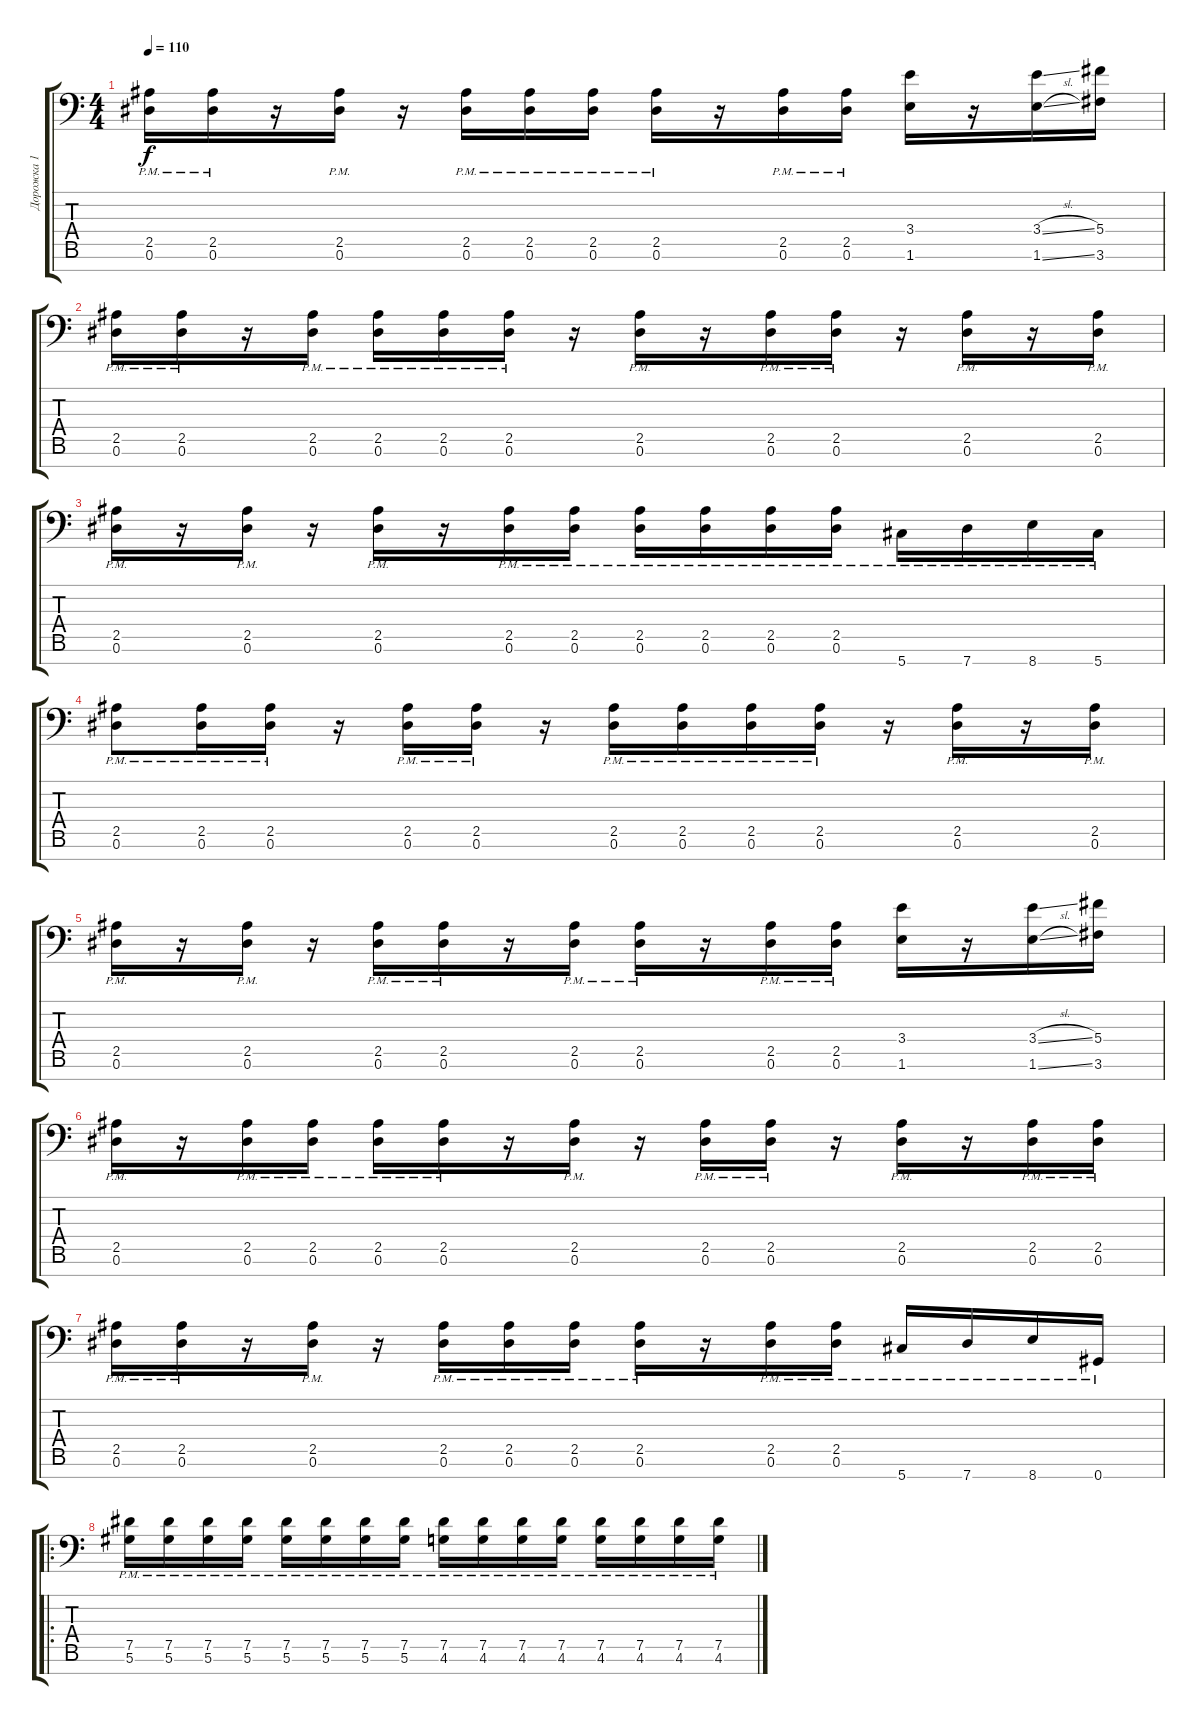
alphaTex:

\track ("Дорожка 1" "Дорожка 1") {instrument distortionguitar}
\staff {score tabs}
\tuning (Eb4 Bb3 Gb3 Db3 Ab2 Eb2 Ab1) {hide}
\ts (4 4)
\tempo 110
\clef f4
\ks c
(2.5{pm} 0.6{pm}).16{dy f} (2.5{pm} 0.6{pm}).16 r.16 (2.5{pm} 0.6{pm}).16 r.16 (2.5{pm} 0.6{pm}).16 (2.5{pm} 0.6{pm}).16 (2.5{pm} 0.6{pm}).16 (2.5{pm} 0.6{pm}).16 r.16 (2.5{pm} 0.6{pm}).16 (2.5{pm} 0.6{pm}).16 (3.4 1.6).16 r.16 (3.4{sl} 1.6{sl}).16 (5.4 3.6).16 |
(2.5{pm} 0.6{pm}).16 (2.5{pm} 0.6{pm}).16 r.16 (2.5{pm} 0.6{pm}).16 (2.5{pm} 0.6{pm}).16 (2.5{pm} 0.6{pm}).16 (2.5{pm} 0.6{pm}).16 r.16 (2.5{pm} 0.6{pm}).16 r.16 (2.5{pm} 0.6{pm}).16 (2.5{pm} 0.6{pm}).16 r.16 (2.5{pm} 0.6{pm}).16 r.16 (2.5{pm} 0.6{pm}).16 |
(2.5{pm} 0.6{pm}).16 r.16 (2.5{pm} 0.6{pm}).16 r.16 (2.5{pm} 0.6{pm}).16 r.16 (2.5{pm} 0.6{pm}).16 (2.5{pm} 0.6{pm}).16 (2.5{pm} 0.6{pm}).16 (2.5{pm} 0.6{pm}).16 (2.5{pm} 0.6{pm}).16 (2.5{pm} 0.6{pm}).16 5.7{pm}.16 7.7{pm}.16 8.7{pm}.16 5.7{pm}.16 |
(2.5{pm} 0.6{pm}).8 (2.5{pm} 0.6{pm}).16 (2.5{pm} 0.6{pm}).16 r.16 (2.5{pm} 0.6{pm}).16 (2.5{pm} 0.6{pm}).16 r.16 (2.5{pm} 0.6{pm}).16 (2.5{pm} 0.6{pm}).16 (2.5{pm} 0.6{pm}).16 (2.5{pm} 0.6{pm}).16 r.16 (2.5{pm} 0.6{pm}).16 r.16 (2.5{pm} 0.6{pm}).16 |
(2.5{pm} 0.6{pm}).16 r.16 (2.5{pm} 0.6{pm}).16 r.16 (2.5{pm} 0.6{pm}).16 (2.5{pm} 0.6{pm}).16 r.16 (2.5{pm} 0.6{pm}).16 (2.5{pm} 0.6{pm}).16 r.16 (2.5{pm} 0.6{pm}).16 (2.5{pm} 0.6{pm}).16 (3.4 1.6).16 r.16 (3.4{sl} 1.6{sl}).16 (5.4 3.6).16 |
(2.5{pm} 0.6{pm}).16 r.16 (2.5{pm} 0.6{pm}).16 (2.5{pm} 0.6{pm}).16 (2.5{pm} 0.6{pm}).16 (2.5{pm} 0.6{pm}).16 r.16 (2.5{pm} 0.6{pm}).16 r.16 (2.5{pm} 0.6{pm}).16 (2.5{pm} 0.6{pm}).16 r.16 (2.5{pm} 0.6{pm}).16 r.16 (2.5{pm} 0.6{pm}).16 (2.5{pm} 0.6{pm}).16 |
(2.5{pm} 0.6{pm}).16 (2.5{pm} 0.6{pm}).16 r.16 (2.5{pm} 0.6{pm}).16 r.16 (2.5{pm} 0.6{pm}).16 (2.5{pm} 0.6{pm}).16 (2.5{pm} 0.6{pm}).16 (2.5{pm} 0.6{pm}).16 r.16 (2.5{pm} 0.6{pm}).16 (2.5{pm} 0.6{pm}).16 5.7{pm}.16 7.7{pm}.16 8.7{pm}.16 0.7{pm}.16 |
\ro
(7.5{pm} 5.6{pm}).16 (7.5{pm} 5.6{pm}).16 (7.5{pm} 5.6{pm}).16 (7.5{pm} 5.6{pm}).16 (7.5{pm} 5.6{pm}).16 (7.5{pm} 5.6{pm}).16 (7.5{pm} 5.6{pm}).16 (7.5{pm} 5.6{pm}).16 (7.5{pm} 4.6{pm}).16 (7.5{pm} 4.6{pm}).16 (7.5{pm} 4.6{pm}).16 (7.5{pm} 4.6{pm}).16 (7.5{pm} 4.6{pm}).16 (7.5{pm} 4.6{pm}).16 (7.5{pm} 4.6{pm}).16 (7.5{pm} 4.6{pm}).16
